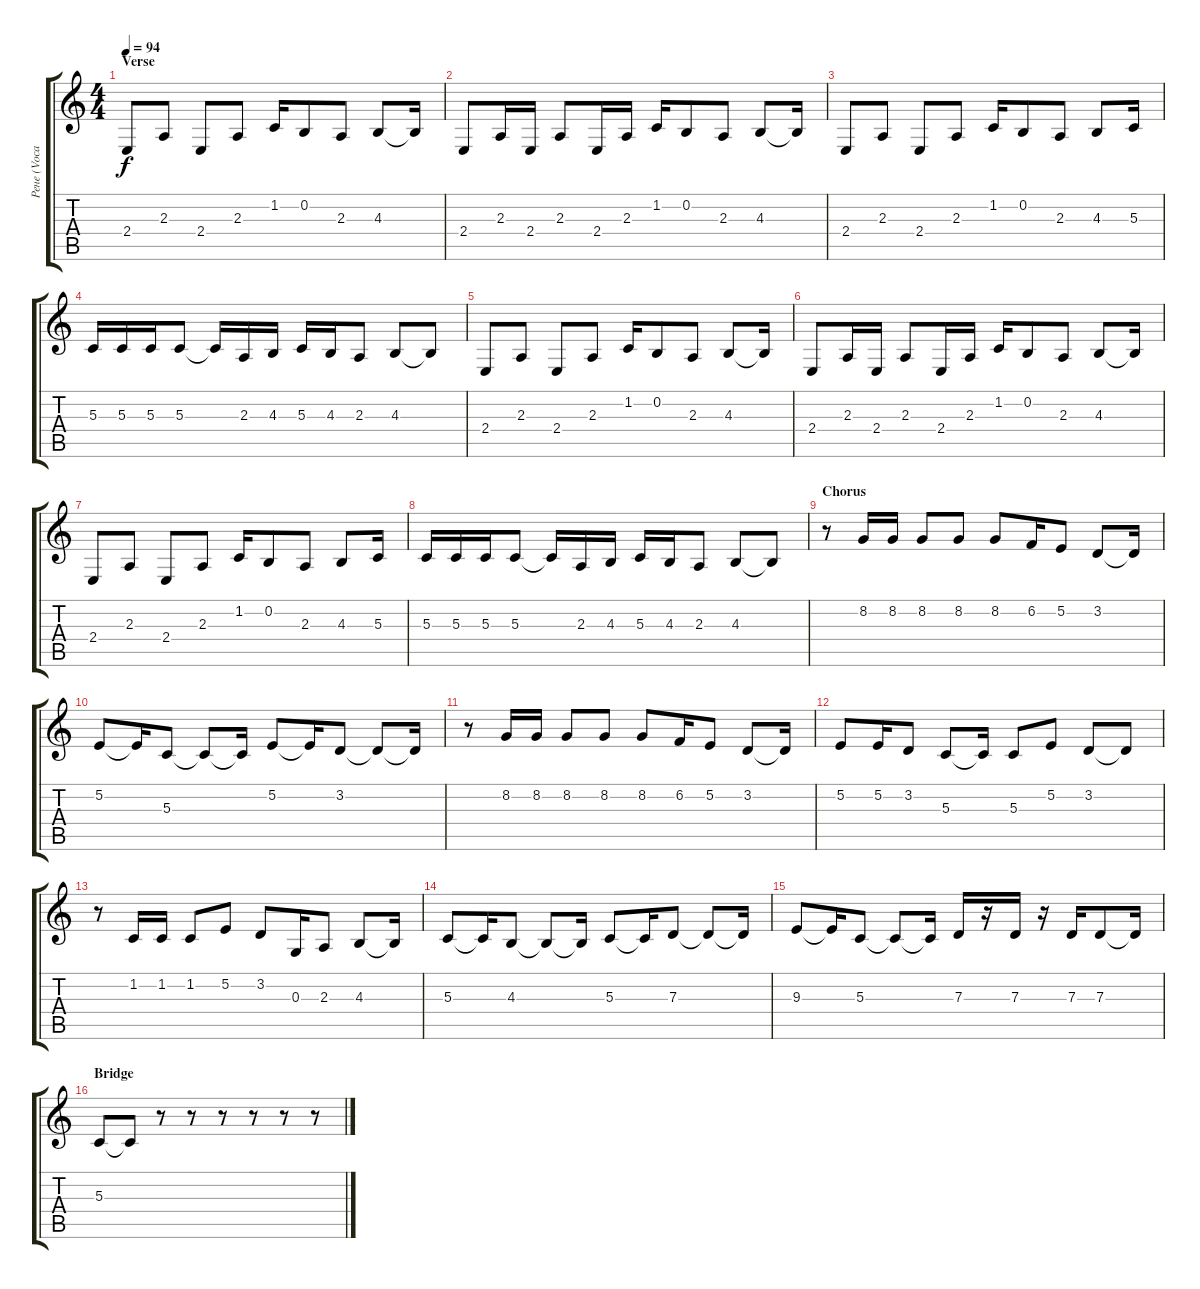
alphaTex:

\track ("Рене (Vocal 1)" "Рене (Voca") {instrument lead6voice}
\staff {score tabs}
\tuning (E4 B3 G3 D3 A2 E2) {hide}
\ts (4 4)
\section ("" "Verse")
\tempo 94
\clef g2
\ks c
2.4.8{dy f} 2.3.8 2.4.8 2.3.8 1.2.16 0.2.8 2.3.8 4.3.8 4.3{t}.16 |
2.4.8 2.3.16 2.4.16 2.3.8 2.4.16 2.3.16 1.2.16 0.2.8 2.3.8 4.3.8 4.3{t}.16 |
2.4.8 2.3.8 2.4.8 2.3.8 1.2.16 0.2.8 2.3.8 4.3.8 5.3.16 |
5.3.16 5.3.16 5.3.16 5.3.8 5.3{t}.16 2.3.16 4.3.16 5.3.16 4.3.16 2.3.8 4.3.8 4.3{t}.8 |
2.4.8 2.3.8 2.4.8 2.3.8 1.2.16 0.2.8 2.3.8 4.3.8 4.3{t}.16 |
2.4.8 2.3.16 2.4.16 2.3.8 2.4.16 2.3.16 1.2.16 0.2.8 2.3.8 4.3.8 4.3{t}.16 |
2.4.8 2.3.8 2.4.8 2.3.8 1.2.16 0.2.8 2.3.8 4.3.8 5.3.16 |
5.3.16 5.3.16 5.3.16 5.3.8 5.3{t}.16 2.3.16 4.3.16 5.3.16 4.3.16 2.3.8 4.3.8 4.3{t}.8 |
\section ("" "Chorus")
r.8 8.2.16 8.2.16 8.2.8 8.2.8 8.2.8 6.2.16 5.2.8 3.2.8 3.2{t}.16 |
5.2.8 5.2{t}.16 5.3.8 5.3{t}.8 5.3{t}.16 5.2.8 5.2{t}.16 3.2.8 3.2{t}.8 3.2{t}.16 |
r.8 8.2.16 8.2.16 8.2.8 8.2.8 8.2.8 6.2.16 5.2.8 3.2.8 3.2{t}.16 |
5.2.8 5.2.16 3.2.8 5.3.8 5.3{t}.16 5.3.8 5.2.8 3.2.8 3.2{t}.8 |
r.8 1.2.16 1.2.16 1.2.8 5.2.8 3.2.8 0.3.16 2.3.8 4.3.8 4.3{t}.16 |
5.3.8 5.3{t}.16 4.3.8 4.3{t}.8 4.3{t}.16 5.3.8 5.3{t}.16 7.3.8 7.3{t}.8 7.3{t}.16 |
9.3.8 9.3{t}.16 5.3.8 5.3{t}.8 5.3{t}.16 7.3.16 r.16 7.3.16 r.16 7.3.16 7.3.8 7.3{t}.16 |
\section ("" "Bridge")
5.3.8 5.3{t}.8 r.8 r.8 r.8 r.8 r.8 r.8
